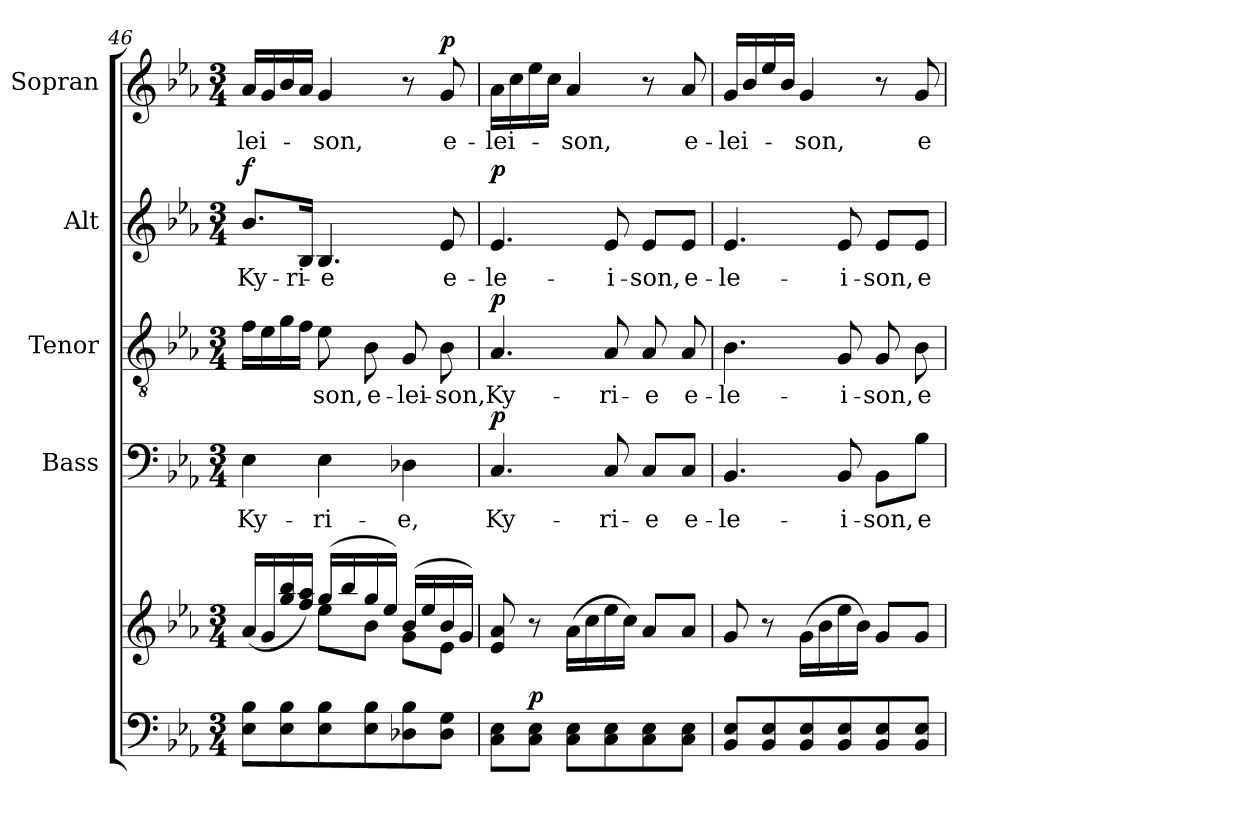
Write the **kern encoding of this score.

**kern	**kern	**dynam	**kern	**text	**dynam	**kern	**text	**dynam	**kern	**text	**dynam	**kern	**text	**dynam
*part5	*part5	*part5	*part4	*part4	*part4	*part3	*part3	*part3	*part2	*part2	*part2	*part1	*part1	*part1
*staff6	*staff5	*staff5/6	*staff4	*staff4	*staff4	*staff3	*staff3	*staff3	*staff2	*staff2	*staff2	*staff1	*staff1	*staff1
*	*	*	*I"Bass	*	*	*I"Tenor	*	*	*I"Alt	*	*	*I"Sopran	*	*
*	*	*	*I'B.	*	*	*I'T.	*	*	*I'A.	*	*	*I'S.	*	*
!!LO:PB:g=z
*clefF4	*clefG2	*	*clefF4	*	*	*clefGv2	*	*	*clefG2	*	*	*clefG2	*	*
*k[b-e-a-]	*k[b-e-a-]	*	*k[b-e-a-]	*	*	*k[b-e-a-]	*	*	*k[b-e-a-]	*	*	*k[b-e-a-]	*	*
*E-:	*E-:	*	*E-:	*	*	*E-:	*	*	*E-:	*	*	*E-:	*	*
*M3/4	*M3/4	*	*M3/4	*	*	*M3/4	*	*	*M3/4	*	*	*M3/4	*	*
=46	=46	=46	=46	=46	=46	=46	=46	=46	=46	=46	=46	=46	=46	=46
*	*^	*	*	*	*	*	*	*	*	*	*	*	*	*
!	!	!	!	!	!LO:LY:b	!	!	!	!	!	!LO:LY:b	!LO:DY:a	!	!LO:LY:b	!
8E-\ 8B-\L	(>16a-/LL	4ryy	.	4E-\	Ky-	.	16f\LL	.	.	8.b-/L	Ky-	f	16a-/LL	-lei-	.
.	16g/	.	.	.	.	.	16e-\	.	.	.	.	.	16g/	.	.
8E-\ 8B-\	16gg/ 16bb-/	.	.	.	.	.	16g\	.	.	.	.	.	16b-/	.	.
!	!	!	!	!	!	!	!	!	!	!	!LO:LY:b	!	!	!	!
.	16ff/ 16aa-/JJ)	.	.	.	.	.	16f\JJ	.	.	16B-/Jk	-ri-	.	16a-/JJ	.	.
!	!	!	!	!	!LO:LY:b	!	!	!LO:LY:b	!	!	!LO:LY:b	!	!	!LO:LY:b	!
8E-\ 8B-\	(>16gg/LL	8ee-\L	.	4E-\	-ri-	.	8e-\	-son,	.	4.B-/	-e	.	4g/	-son,	.
.	16bb-/	.	.	.	.	.	.	.	.	.	.	.	.	.	.
!	!	!	!	!	!	!	!	!LO:LY:b	!	!	!	!	!	!	!
8E-\ 8B-\	16gg/	8b-\J	.	.	.	.	8B-\	e-	.	.	.	.	.	.	.
.	16ee-/JJ)	.	.	.	.	.	.	.	.	.	.	.	.	.	.
!	!	!	!	!	!LO:LY:b	!	!	!LO:LY:b	!	!	!	!	!	!	!
8D-X\ 8B-\	(>16b-/LL	8g\L	.	4D-X\	-e,	.	8G/	-lei-	.	.	.	.	8r	.	.
.	16ee-/	.	.	.	.	.	.	.	.	.	.	.	.	.	.
!	!	!	!	!	!	!	!	!LO:LY:b	!	!	!LO:LY:b	!	!	!LO:LY:b	!LO:DY:a
8D-\ 8G\J	16b-/	8e-\J	.	.	.	.	8B-\	-son,	.	8e-/	e-	.	8g/	e-	p
.	16g/JJ)	.	.	.	.	.	.	.	.	.	.	.	.	.	.
*	*v	*v	*	*	*	*	*	*	*	*	*	*	*	*	*
=47	=47	=47	=47	=47	=47	=47	=47	=47	=47	=47	=47	=47	=47	=47
!	!	!	!	!LO:LY:b	!LO:DY:a	!	!LO:LY:b	!LO:DY:a	!	!LO:LY:b	!LO:DY:a	!	!LO:LY:b	!
8C\ 8E-\L	8e-/ 8a-/	.	4.C/	Ky-	p	4.A-/	Ky-	p	4.e-/	-le-	p	16a-\LL	-lei-	.
.	.	.	.	.	.	.	.	.	.	.	.	16cc\	.	.
!	!	!LO:DY:a=2	!	!	!	!	!	!	!	!	!	!	!	!
8C\ 8E-\J	8r	p	.	.	.	.	.	.	.	.	.	16ee-\	.	.
.	.	.	.	.	.	.	.	.	.	.	.	16cc\JJ	.	.
!	!	!	!	!	!	!	!	!	!	!	!	!	!LO:LY:b	!
8C\ 8E-\L	(>16a-\LL	.	.	.	.	.	.	.	.	.	.	4a-/	-son,	.
.	16cc\	.	.	.	.	.	.	.	.	.	.	.	.	.
!	!	!	!	!LO:LY:b	!	!	!LO:LY:b	!	!	!LO:LY:b	!	!	!	!
8C\ 8E-\	16ee-\	.	8C/	-ri-	.	8A-/	-ri-	.	8e-/	-i-	.	.	.	.
.	16cc\JJ)	.	.	.	.	.	.	.	.	.	.	.	.	.
!	!	!	!	!LO:LY:b	!	!	!LO:LY:b	!	!	!LO:LY:b	!	!	!	!
8C\ 8E-\	8a-/L	.	8C/L	-e	.	8A-/	-e	.	8e-/L	-son,	.	8r	.	.
!	!	!	!	!LO:LY:b	!	!	!LO:LY:b	!	!	!LO:LY:b	!	!	!LO:LY:b	!
8C\ 8E-\J	8a-/J	.	8C/J	e-	.	8A-/	e-	.	8e-/J	e-	.	8a-/	e-	.
=48	=48	=48	=48	=48	=48	=48	=48	=48	=48	=48	=48	=48	=48	=48
!	!	!	!	!LO:LY:b	!	!	!LO:LY:b	!	!	!LO:LY:b	!	!	!LO:LY:b	!
8BB-/ 8E-/L	8g/	.	4.BB-/	-le-	.	4.B-\	-le-	.	4.e-/	-le-	.	16g/LL	-lei-	.
.	.	.	.	.	.	.	.	.	.	.	.	16b-/	.	.
8BB-/ 8E-/	8r	.	.	.	.	.	.	.	.	.	.	16ee-/	.	.
.	.	.	.	.	.	.	.	.	.	.	.	16b-/JJ	.	.
!	!	!	!	!	!	!	!	!	!	!	!	!	!LO:LY:b	!
8BB-/ 8E-/	(>16g\LL	.	.	.	.	.	.	.	.	.	.	4g/	-son,	.
.	16b-\	.	.	.	.	.	.	.	.	.	.	.	.	.
!	!	!	!	!LO:LY:b	!	!	!LO:LY:b	!	!	!LO:LY:b	!	!	!	!
8BB-/ 8E-/	16ee-\	.	8BB-/	-i-	.	8G/	-i-	.	8e-/	-i-	.	.	.	.
.	16b-\JJ)	.	.	.	.	.	.	.	.	.	.	.	.	.
!	!	!	!	!LO:LY:b	!	!	!LO:LY:b	!	!	!LO:LY:b	!	!	!	!
8BB-/ 8E-/	8g/L	.	8BB-\L	-son,	.	8G/	-son,	.	8e-/L	-son,	.	8r	.	.
!	!	!	!	!LO:LY:b	!	!	!LO:LY:b	!	!	!LO:LY:b	!	!	!LO:LY:b	!
8BB-/ 8E-/J	8g/J	.	8B-\J	e-	.	8B-\	e-	.	8e-/J	e-	.	8g/	e-	.
=	=	=	=	=	=	=	=	=	=	=	=	=	=	=
*-	*-	*-	*-	*-	*-	*-	*-	*-	*-	*-	*-	*-	*-	*-
